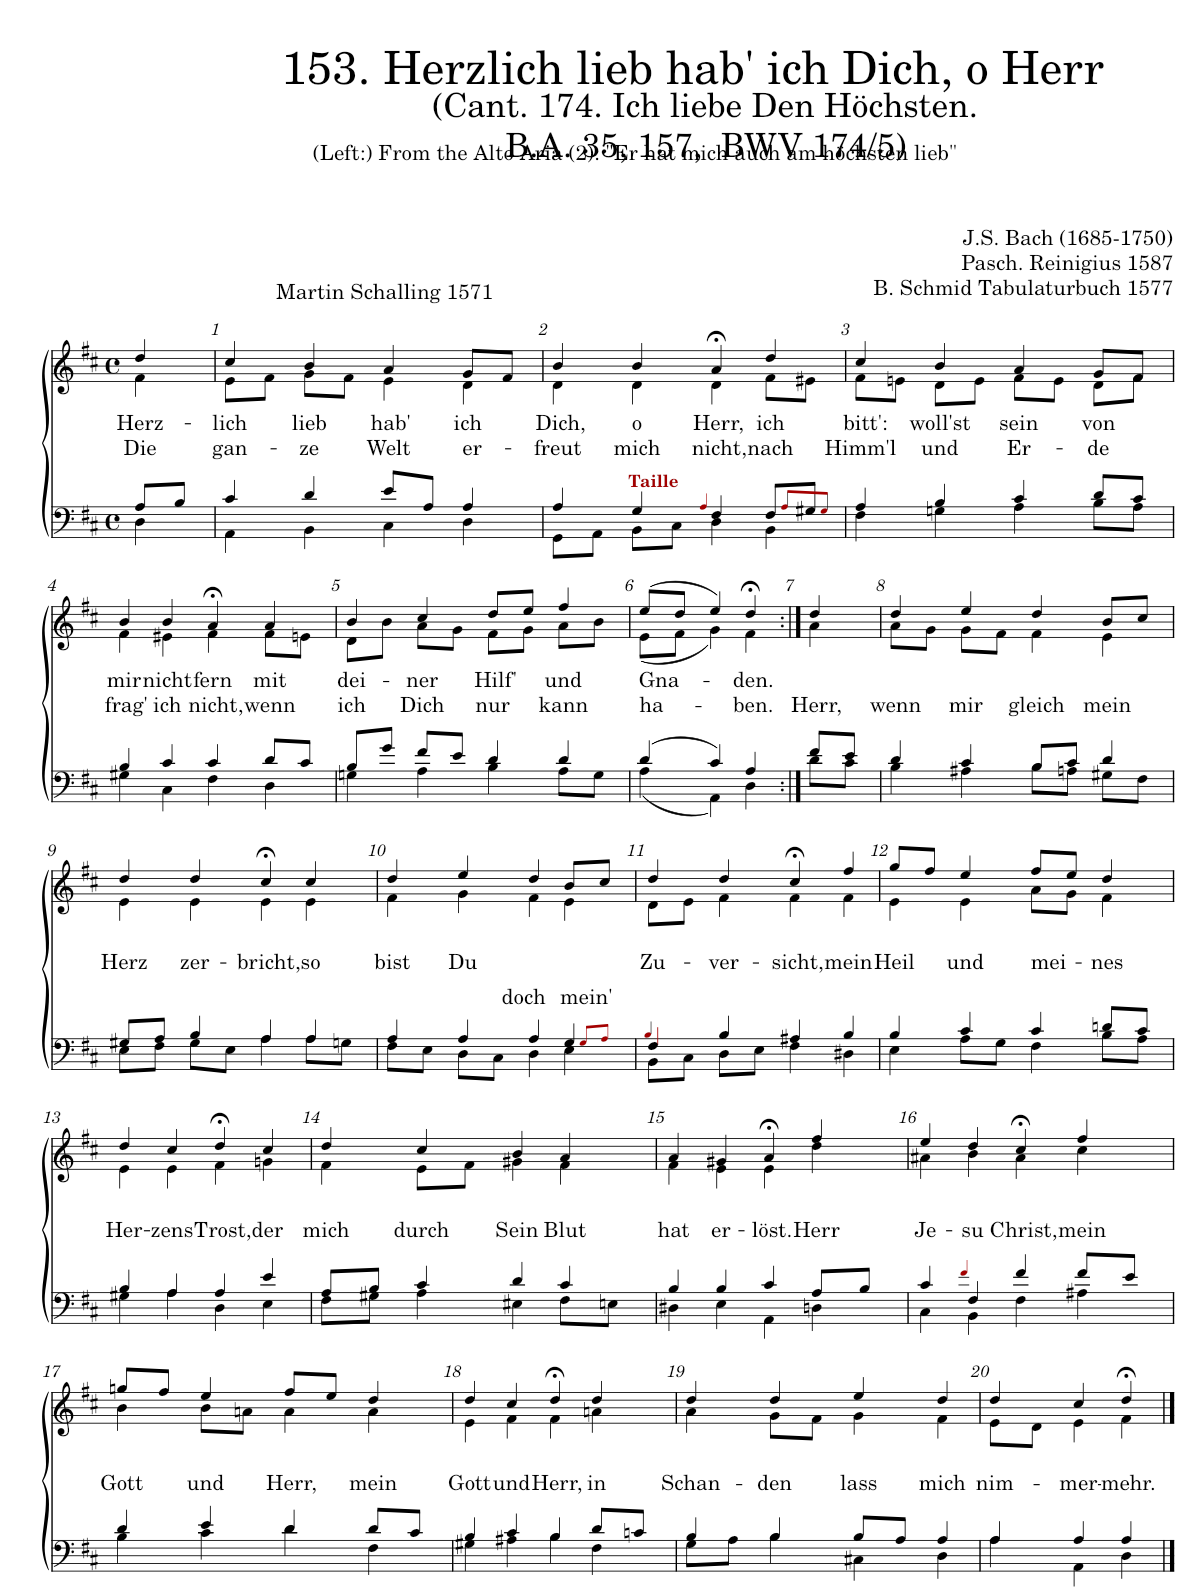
**kern	**kern	**text	**text
*part2	*part1	*part1	*part1
*staff2	*staff1	*staff1	*staff1
*I"Tenor/Bass	*I"Soprano/Alto	*	*
*clefF4	*clefG2	*	*
*k[f#c#]	*k[f#c#]	*	*
*M4/4	*M4/4	*	*
*met(c)	*met(c)	*	*
=	=	=	=
*^	*	*	*
!	!	!	!LO:LY:b	!LO:LY:b
*	*	*^	*	*
8A/L	4D\	4dd/	4f#\	Herz-	Die
8B/J	.	.	.	.	.
=1	=1	=1	=1	=1	=1
!	!	!	!	!LO:LY:b	!LO:LY:b
4c#/	4AA\	4cc#/	8e\L	-lich	gan-
.	.	.	8f#\J	.	.
!	!	!	!	!LO:LY:b	!LO:LY:b
4d/	4BB\	4b/	8g\L	lieb	-ze
.	.	.	8f#\J	.	.
!	!	!	!	!LO:LY:b	!LO:LY:b
8e/L	4C#\	4a/	4e\	hab'	Welt
8A/J	.	.	.	.	.
!	!	!	!	!LO:LY:b	!LO:LY:b
4A/	4D\	8g/L	4d\	ich	er-
.	.	8f#/J	.	.	.
=2	=2	=2	=2	=2	=2
*	*^	*	*	*	*
!	!	!	!	!	!LO:LY:b	!LO:LY:b
4A/	8GG\L	2ryy	4b/	4d\	Dich,	-freut
.	8AA\J	.	.	.	.	.
!	!	!	!	!	!LO:LY:b	!LO:LY:b
4G/	8BB\L	.	4b/	4d\	o	mich
.	8C#\J	.	.	.	.	.
!	!	!	!	!	!LO:LY:b	!LO:LY:b
4F#/	4D\	4Ai/	4a;<,/	4d\	Herr,	nicht,
!LO:TX:a:B:color=#A40000:t=Taille	!	!	!	!	!	!
!	!	!	!	!	!LO:LY:b	!LO:LY:b
8F#/L	4BB\	8Ai/L	4dd/	8f#\L	ich	nach
8G#X/J	.	8G#i/J	.	8e#X\J	.	.
=3	=3	=3	=3	=3	=3	=3
!	!	!	!	!	!LO:LY:b	!LO:LY:b
*	*v	*v	*	*	*	*
4A/	4F#\	4cc#/	8f#\L	bitt':	Himm'l
.	.	.	8en\J	.	.
!	!	!	!	!LO:LY:b	!LO:LY:b
4B/	4Gn\	4b/	8d\L	woll'st	und
.	.	.	8e\J	.	.
!	!	!	!	!LO:LY:b	!LO:LY:b
4c#/	4A\	4a/	8f#\L	sein	Er-
.	.	.	8e\J	.	.
!	!	!	!	!LO:LY:b	!LO:LY:b
8d/L	8B\L	8g/L	8d\L	von	-de
8c#/J	8A\J	8f#/J	8f#\J	.	.
!!LO:LB:g=z	!!
=4	=4	=4	=4	=4	=4
!	!	!	!	!LO:LY:b	!LO:LY:b
4B/	4G#X\	4b/	4f#\	mir	frag'
!	!	!	!	!LO:LY:b	!LO:LY:b
4c#/	4C#\	4b/	4e#X\	nicht	ich
!	!	!	!	!LO:LY:b	!LO:LY:b
4c#/	4F#\	4a;<,/	4f#\	fern	nicht,
!	!	!	!	!LO:LY:b	!LO:LY:b
8d/L	4D\	4a/	8f#\L	mit	wenn
8c#/J	.	.	8en\J	.	.
=5	=5	=5	=5	=5	=5
!	!	!	!	!LO:LY:b	!LO:LY:b
8B/L	4Gn\	4b/	8d\L	dei-	ich
8g/J	.	.	8b\J	.	.
!	!	!	!	!LO:LY:b	!LO:LY:b
8f#/L	4A\	4cc#/	8a\L	-ner	Dich
8e/J	.	.	8g\J	.	.
!	!	!	!	!LO:LY:b	!LO:LY:b
4d/	4B\	8dd/L	8f#\L	Hilf'	nur
.	.	8ee/J	8g\J	.	.
!	!	!	!	!LO:LY:b	!LO:LY:b
4d/	8A\L	4ff#/	8a\L	und	kann
.	8G\J	.	8b\J	.	.
=6	=6	=6	=6	=6	=6
!	!	!	!	!LO:LY:b	!LO:LY:b
(4d/	(4A\	(8ee/L	(8e\L	Gna-	ha-
.	.	8dd/J	8f#\J	.	.
4c#/)	4AA\)	4ee/)	4g\)	.	.
!	!	!	!	!LO:LY:b	!LO:LY:b
4A/	4D\	4dd;<,/	4f#\	-den.	-ben.
=7:|!	=7:|!	=7:|!	=7:|!	=7:|!	=7:|!
!	!	!	!	!	!LO:LY:b
8f#/L	8d\L	4dd/	4a\	.	Herr,
8e/J	8c#\J	.	.	.	.
=8	=8	=8	=8	=8	=8
!	!	!	!	!	!LO:LY:b
4d/	4B\	4dd/	8a\L	.	wenn
.	.	.	8g\J	.	.
!	!	!	!	!	!LO:LY:b
4c#/	4A#X\	4ee/	8g\L	.	mir
.	.	.	8f#\J	.	.
!	!	!	!	!	!LO:LY:b
8B/L	8B\L	4dd/	4f#\	.	gleich
8c#/J	8An\J	.	.	.	.
!	!	!	!	!	!LO:LY:b
4d/	8G#X\L	8b/L	4e\	.	mein
.	8F#\J	8cc#/J	.	.	.
!!LO:LB:g=z	!!
=9	=9	=9	=9	=9	=9
!	!	!	!	!	!LO:LY:b
8G#X/L	8E\L	4dd/	4e\	.	Herz
8A/J	8F#\J	.	.	.	.
!	!	!	!	!	!LO:LY:b
4B/	8G#\L	4dd/	4e\	.	zer-
.	8E\J	.	.	.	.
!	!	!	!	!	!LO:LY:b
4A/	4A\	4cc#;<,/	4e\	.	-bricht,
!	!	!	!	!	!LO:LY:b
4A/	8A\L	4cc#/	4e\	.	so
.	8Gn\J	.	.	.	.
=10	=10	=10	=10	=10	=10
*	*^	*	*	*	*
!	!	!	!	!	!	!LO:LY:b
4A/	8F#\L	2.ryy	4dd/	4f#\	.	bist
.	8E\J	.	.	.	.	.
!	!	!	!	!	!	!LO:LY:b
4A/	8D\L	.	4ee/	4g\	.	Du
.	8C#\J	.	.	.	.	.
!	!	!	!	!	!	!LO:LY:b
4A/	4D\	.	4dd/	4f#\	.	doch
!	!	!	!	!	!	!LO:LY:b
4G/	4E\	8Gi/L	8b/L	4e\	.	mein'
.	.	8Ai/J	8cc#/J	.	.	.
=11	=11	=11	=11	=11	=11	=11
!	!	!	!	!	!	!LO:LY:b
4F#/	8BB\L	4B!i/	4dd/	8d\L	.	Zu-
.	8C#\J	.	.	8e\J	.	.
!	!	!	!	!	!	!LO:LY:b
4B/	8D\L	2.ryy	4dd/	4f#\	.	-ver-
.	8E\J	.	.	.	.	.
!	!	!	!	!	!	!LO:LY:b
4A#X/	4F#\	.	4cc#;<,/	4f#\	.	-sicht,
!	!	!	!	!	!	!LO:LY:b
4B/	4D#X\	.	4ff#/	4f#\	.	mein
*	*v	*v	*	*	*	*
=12	=12	=12	=12	=12	=12
!	!	!	!	!	!LO:LY:b
4B/	4E\	8gg/L	4e\	.	Heil
.	.	8ff#/J	.	.	.
!	!	!	!	!	!LO:LY:b
4c#/	8A\L	4ee/	4e\	.	und
.	8G\J	.	.	.	.
!	!	!	!	!	!LO:LY:b
4c#/	4F#\	8ff#/L	8a\L	.	mei-
.	.	8ee/J	8g\J	.	.
!	!	!	!	!	!LO:LY:b
8dn/L	8B\L	4dd/	4f#\	.	-nes
8c#/J	8A\J	.	.	.	.
!!LO:LB:g=z	!!
=13	=13	=13	=13	=13	=13
!	!	!	!	!	!LO:LY:b
4B/	4G#X\	4dd/	4e\	.	Her-
!	!	!	!	!	!LO:LY:b
4A/	4A\	4cc#/	4e\	.	-zens
!	!	!	!	!	!LO:LY:b
4A/	4D\	4dd;<,/	4f#\	.	Trost,
!	!	!	!	!	!LO:LY:b
4e/	4E\	4cc#/	4gn\	.	der
=14	=14	=14	=14	=14	=14
!	!	!	!	!	!LO:LY:b
8A/L	8F#\L	4dd/	4f#\	.	mich
8B/J	8G#X\J	.	.	.	.
!	!	!	!	!	!LO:LY:b
4c#/	4A\	4cc#/	8e\L	.	durch
.	.	.	8f#\J	.	.
!	!	!	!	!	!LO:LY:b
4d/	4E#X\	4b/	4g#X\	.	Sein
!	!	!	!	!	!LO:LY:b
4c#/	8F#\L	4a/	4f#\	.	Blut
.	8En\J	.	.	.	.
=15	=15	=15	=15	=15	=15
!	!	!	!	!	!LO:LY:b
4B/	4D#X\	4a/	4f#\	.	hat
!	!	!	!	!	!LO:LY:b
4B/	4E\	4g#X/	4e\	.	er-
!	!	!	!	!	!LO:LY:b
4c#/	4AA\	4a;<,/	4e\	.	-löst.
!	!	!	!	!	!LO:LY:b
8A/L	4Dn\	4ff#/	4dd\	.	Herr
8B/J	.	.	.	.	.
=16	=16	=16	=16	=16	=16
*	*^	*	*	*	*
!	!	!	!	!	!	!LO:LY:b
4c#/	4C#\	4ryy	4ee/	4a#X\	.	Je-
!	!	!	!	!	!	!LO:LY:b
4F#/	4BB\	4f#i/	4dd/	4b\	.	-su
!	!	!	!	!	!	!LO:LY:b
4f#/	4F#\	2ryy	4cc#;<,/	4a#\	.	Christ,
!	!	!	!	!	!	!LO:LY:b
8f#/L	4A#X\	.	4ff#/	4cc#\	.	mein
8e/J	.	.	.	.	.	.
*	*v	*v	*	*	*	*
!!LO:LB:g=z	!!
=17	=17	=17	=17	=17	=17
!	!	!	!	!	!LO:LY:b
4d/	4B\	8ggn/L	4b\	.	Gott
.	.	8ff#/J	.	.	.
!	!	!	!	!	!LO:LY:b
4e/	4c#\	4ee/	8b\L	.	und
.	.	.	8an\J	.	.
!	!	!	!	!	!LO:LY:b
4d/	4d\	8ff#/L	4a\	.	Herr,
.	.	8ee/J	.	.	.
!	!	!	!	!	!LO:LY:b
8d/L	4F#\	4dd/	4a\	.	mein
8c#/J	.	.	.	.	.
=18	=18	=18	=18	=18	=18
!	!	!	!	!	!LO:LY:b
4B/	4G#X\	4dd/	4e\	.	Gott
!	!	!	!	!	!LO:LY:b
4c#/	4A#X\	4cc#/	4f#\	.	und
!	!	!	!	!	!LO:LY:b
4B/	4B\	4dd;<,/	4f#\	.	Herr,
!	!	!	!	!	!LO:LY:b
8d/L	4F#\	4dd/	4an\	.	in
8cn/J	.	.	.	.	.
=19	=19	=19	=19	=19	=19
!	!	!	!	!	!LO:LY:b
4B/	8G\L	4dd/	4a\	.	Schan-
.	8A\J	.	.	.	.
!	!	!	!	!	!LO:LY:b
4B/	4B\	4dd/	8g\L	.	-den
.	.	.	8f#\J	.	.
!	!	!	!	!	!LO:LY:b
8B/L	4C#X\	4ee/	4g\	.	lass
8A/J	.	.	.	.	.
!	!	!	!	!	!LO:LY:b
4A/	4D\	4dd/	4f#\	.	mich
=20	=20	=20	=20	=20	=20
!	!	!	!	!	!LO:LY:b
4A/	4A\	4dd/	8e\L	.	nim-
.	.	.	8d\J	.	.
!	!	!	!	!	!LO:LY:b
4A/	4AA\	4cc#/	4e\	.	-mer-
!	!	!	!	!	!LO:LY:b
4A/	4D\	4dd;</	4f#\	.	-mehr.
*v	*v	*	*	*	*
*	*v	*v	*	*
==	==	==	==
*-	*-	*-	*-
